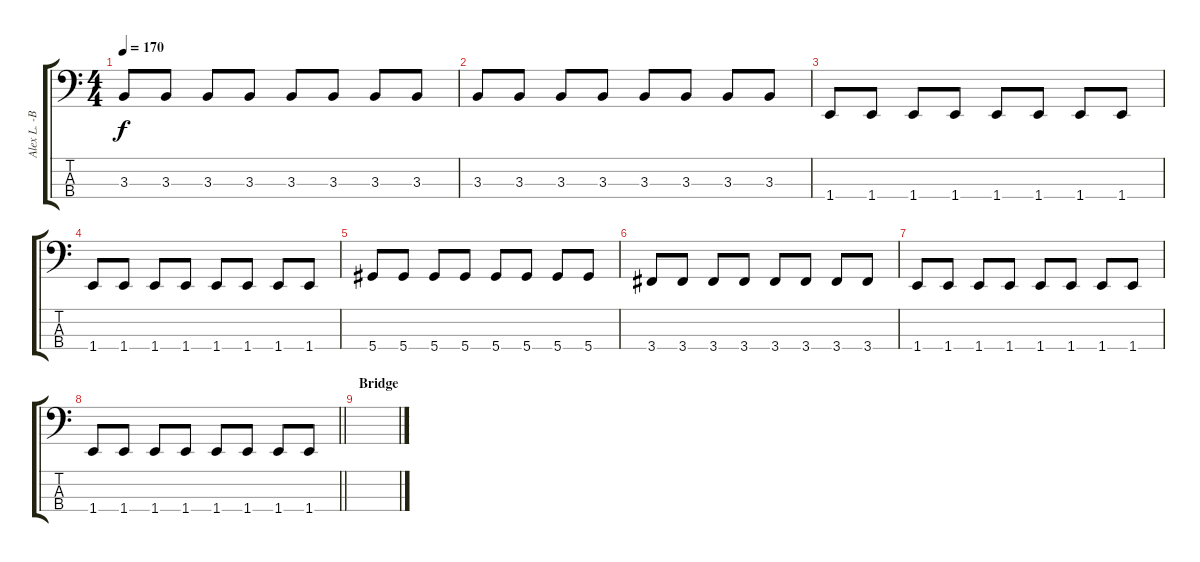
\track ("Alex L. -Bass" "Alex L. -B") {instrument electricbassfinger}
\staff {score tabs}
\tuning (Gb2 Db2 Ab1 Eb1) {hide}
\ts (4 4)
\tempo 170
\clef f4
\ks c
3.3.8{dy f} 3.3.8 3.3.8 3.3.8 3.3.8 3.3.8 3.3.8 3.3.8 |
3.3.8 3.3.8 3.3.8 3.3.8 3.3.8 3.3.8 3.3.8 3.3.8 |
1.4.8 1.4.8 1.4.8 1.4.8 1.4.8 1.4.8 1.4.8 1.4.8 |
1.4.8 1.4.8 1.4.8 1.4.8 1.4.8 1.4.8 1.4.8 1.4.8 |
5.4.8 5.4.8 5.4.8 5.4.8 5.4.8 5.4.8 5.4.8 5.4.8 |
3.4.8 3.4.8 3.4.8 3.4.8 3.4.8 3.4.8 3.4.8 3.4.8 |
1.4.8 1.4.8 1.4.8 1.4.8 1.4.8 1.4.8 1.4.8 1.4.8 |
\barLineRight lightlight
1.4.8 1.4.8 1.4.8 1.4.8 1.4.8 1.4.8 1.4.8 1.4.8 |
\section ("" "Bridge")
